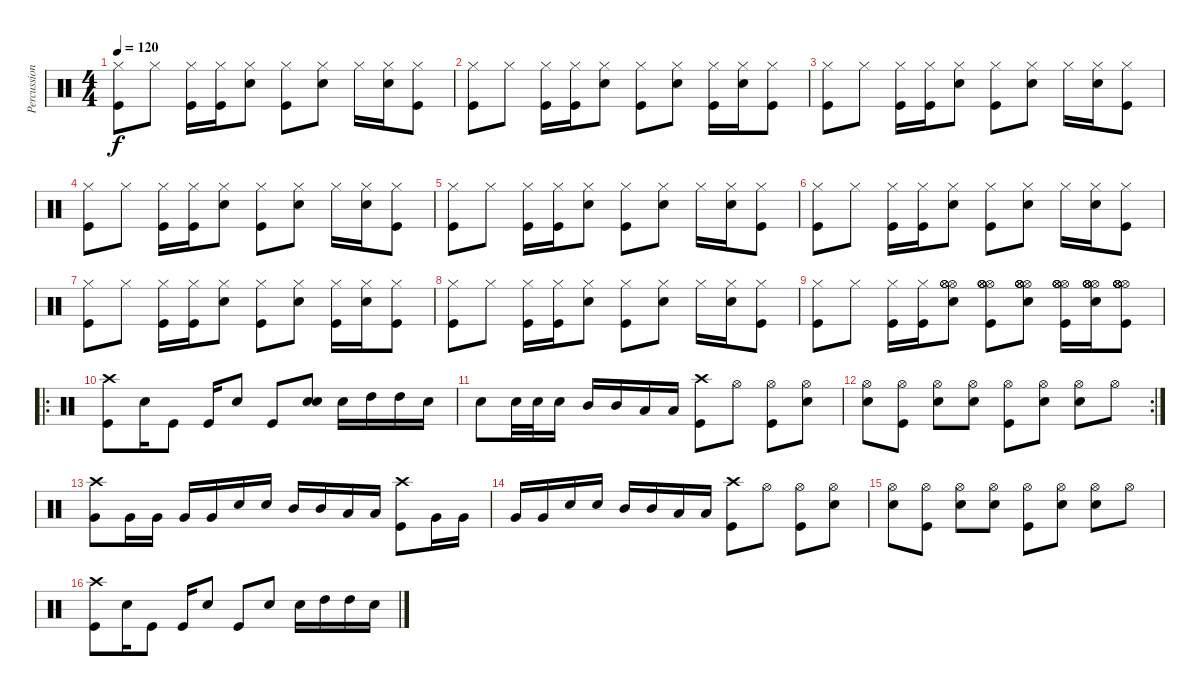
\track ("Percussion" "Percussion") {instrument percussion}
\staff {score}
\articulation defaults
\ts (4 4)
\tempo 120
\clef neutral
\ks c
("Hi-Hat (closed)" "Kick (hit)").8{dy f} "Hi-Hat (closed)".8 ("Hi-Hat (closed)" "Kick (hit)").16 ("Hi-Hat (closed)" "Kick (hit)").16 ("Hi-Hat (closed)" "Snare (hit) 2").8 ("Hi-Hat (closed)" "Kick (hit)").8 ("Hi-Hat (closed)" "Snare (hit) 2").8 "Hi-Hat (closed)".16 ("Hi-Hat (closed)" "Snare (hit) 2").16 ("Hi-Hat (closed)" "Kick (hit)").8 |
("Hi-Hat (closed)" "Kick (hit)").8 "Hi-Hat (closed)".8 ("Hi-Hat (closed)" "Kick (hit)").16 ("Hi-Hat (closed)" "Kick (hit)").16 ("Hi-Hat (closed)" "Snare (hit) 2").8 ("Hi-Hat (closed)" "Kick (hit)").8 ("Hi-Hat (closed)" "Snare (hit) 2").8 ("Hi-Hat (closed)" "Kick (hit)").16 ("Hi-Hat (closed)" "Snare (hit) 2").16 ("Hi-Hat (closed)" "Kick (hit)").8 |
("Hi-Hat (closed)" "Kick (hit)").8 "Hi-Hat (closed)".8 ("Hi-Hat (closed)" "Kick (hit)").16 ("Hi-Hat (closed)" "Kick (hit)").16 ("Hi-Hat (closed)" "Snare (hit) 2").8 ("Hi-Hat (closed)" "Kick (hit)").8 ("Hi-Hat (closed)" "Snare (hit) 2").8 "Hi-Hat (closed)".16 ("Hi-Hat (closed)" "Snare (hit) 2").16 ("Hi-Hat (closed)" "Kick (hit)").8 |
("Hi-Hat (closed)" "Kick (hit)").8 "Hi-Hat (closed)".8 ("Hi-Hat (closed)" "Kick (hit)").16 ("Hi-Hat (closed)" "Kick (hit)").16 ("Hi-Hat (closed)" "Snare (hit) 2").8 ("Hi-Hat (closed)" "Kick (hit)").8 ("Hi-Hat (closed)" "Snare (hit) 2").8 "Hi-Hat (closed)".16 ("Hi-Hat (closed)" "Snare (hit) 2").16 ("Hi-Hat (closed)" "Kick (hit)").8 |
("Hi-Hat (closed)" "Kick (hit)").8 "Hi-Hat (closed)".8 ("Hi-Hat (closed)" "Kick (hit)").16 ("Hi-Hat (closed)" "Kick (hit)").16 ("Hi-Hat (closed)" "Snare (hit) 2").8 ("Hi-Hat (closed)" "Kick (hit)").8 ("Hi-Hat (closed)" "Snare (hit) 2").8 "Hi-Hat (closed)".16 ("Hi-Hat (closed)" "Snare (hit) 2").16 ("Hi-Hat (closed)" "Kick (hit)").8 |
("Hi-Hat (closed)" "Kick (hit)").8 "Hi-Hat (closed)".8 ("Hi-Hat (closed)" "Kick (hit)").16 ("Hi-Hat (closed)" "Kick (hit)").16 ("Hi-Hat (closed)" "Snare (hit) 2").8 ("Hi-Hat (closed)" "Kick (hit)").8 ("Hi-Hat (closed)" "Snare (hit) 2").8 "Hi-Hat (closed)".16 ("Hi-Hat (closed)" "Snare (hit) 2").16 ("Hi-Hat (closed)" "Kick (hit)").8 |
("Hi-Hat (closed)" "Kick (hit)").8 "Hi-Hat (closed)".8 ("Hi-Hat (closed)" "Kick (hit)").16 ("Hi-Hat (closed)" "Kick (hit)").16 ("Hi-Hat (closed)" "Snare (hit) 2").8 ("Hi-Hat (closed)" "Kick (hit)").8 ("Hi-Hat (closed)" "Snare (hit) 2").8 ("Hi-Hat (closed)" "Kick (hit)").16 ("Hi-Hat (closed)" "Snare (hit) 2").16 ("Hi-Hat (closed)" "Kick (hit)").8 |
("Hi-Hat (closed)" "Kick (hit)").8 "Hi-Hat (closed)".8 ("Hi-Hat (closed)" "Kick (hit)").16 ("Hi-Hat (closed)" "Kick (hit)").16 ("Hi-Hat (closed)" "Snare (hit) 2").8 ("Hi-Hat (closed)" "Kick (hit)").8 ("Hi-Hat (closed)" "Snare (hit) 2").8 "Hi-Hat (closed)".16 ("Hi-Hat (closed)" "Snare (hit) 2").16 ("Hi-Hat (closed)" "Kick (hit)").8 |
("Hi-Hat (closed)" "Kick (hit)").8 "Hi-Hat (closed)".8 ("Hi-Hat (closed)" "Kick (hit)").16 ("Hi-Hat (closed)" "Kick (hit)").16 ("Hi-Hat (open)" "Hi-Hat (open)" "Snare (hit) 2" "Hi-Hat (open)").8 ("Hi-Hat (open)" "Hi-Hat (open)" "Hi-Hat (open)" "Hi-Hat (open)" "Kick (hit)").8 ("Hi-Hat (open)" "Hi-Hat (open)" "Hi-Hat (open)" "Snare (hit) 2" "Hi-Hat (open)").8 ("Hi-Hat (open)" "Hi-Hat (open)" "Hi-Hat (open)" "Hi-Hat (open)" "Kick (hit)").16 ("Hi-Hat (open)" "Hi-Hat (open)" "Hi-Hat (open)" "Hi-Hat (open)" "Snare (hit) 2" "Hi-Hat (open)").16 ("Hi-Hat (open)" "Hi-Hat (open)" "Hi-Hat (open)" "Hi-Hat (open)" "Hi-Hat (open)" "Kick (hit)").8 |
\ro
("Crash high (hit)" "Kick (hit)").8 "Snare (hit) 2".16 "Kick (hit)".8 "Kick (hit)".16 "Snare (hit) 2".8 "Kick (hit)".8 ("Snare (hit) 2" "Snare (hit) 2").8 "Snare (hit) 2".16 "High Tom (hit)".16 "High Tom (hit)".16 "Snare (hit) 2".16 |
"Snare (hit) 2".8 "Snare (hit) 2".32 "Snare (hit) 2".32 "Snare (hit) 2".16 "Mid Tom (hit)".16 "Mid Tom (hit)".16 "Low Tom (hit)".16 "Low Tom (hit)".16 ("Crash high (hit)" "Kick (hit)").8 "Hi-Hat (open)".8 ("Hi-Hat (open)" "Kick (hit)").8 ("Hi-Hat (open)" "Snare (hit) 2").8 |
\rc 2
("Hi-Hat (open)" "Snare (hit) 2").8 ("Hi-Hat (open)" "Kick (hit)").8 ("Hi-Hat (open)" "Snare (hit) 2").8 ("Hi-Hat (open)" "Snare (hit) 2").8 ("Hi-Hat (open)" "Kick (hit)").8 ("Hi-Hat (open)" "Snare (hit) 2").8 ("Hi-Hat (open)" "Snare (hit) 2").8 "Hi-Hat (open)".8 |
("Crash high (hit)" "Very Low Tom (hit)").8 "Very Low Tom (hit)".16 "Very Low Tom (hit)".16 "Very Low Tom (hit)".16 "Very Low Tom (hit)".16 "Snare (hit) 2".16 "Snare (hit) 2".16 "Mid Tom (hit)".16 "Mid Tom (hit)".16 "Low Tom (hit)".16 "Low Tom (hit)".16 ("Crash high (hit)" "Kick (hit)").8 "Very Low Tom (hit)".16 "Very Low Tom (hit)".16 |
"Very Low Tom (hit)".16 "Very Low Tom (hit)".16 "Snare (hit) 2".16 "Snare (hit) 2".16 "Mid Tom (hit)".16 "Mid Tom (hit)".16 "Low Tom (hit)".16 "Low Tom (hit)".16 ("Crash high (hit)" "Kick (hit)").8 "Hi-Hat (open)".8 ("Hi-Hat (open)" "Kick (hit)").8 ("Hi-Hat (open)" "Snare (hit) 2").8 |
("Hi-Hat (open)" "Snare (hit) 2").8 ("Hi-Hat (open)" "Kick (hit)").8 ("Hi-Hat (open)" "Snare (hit) 2").8 ("Hi-Hat (open)" "Snare (hit) 2").8 ("Hi-Hat (open)" "Kick (hit)").8 ("Hi-Hat (open)" "Snare (hit) 2").8 ("Hi-Hat (open)" "Snare (hit) 2").8 "Hi-Hat (open)".8 |
("Crash high (hit)" "Kick (hit)").8 "Snare (hit) 2".16 "Kick (hit)".8 "Kick (hit)".16 "Snare (hit) 2".8 "Kick (hit)".8 "Snare (hit) 2".8 "Snare (hit) 2".16 "High Tom (hit)".16 "High Tom (hit)".16 "Snare (hit) 2".16
